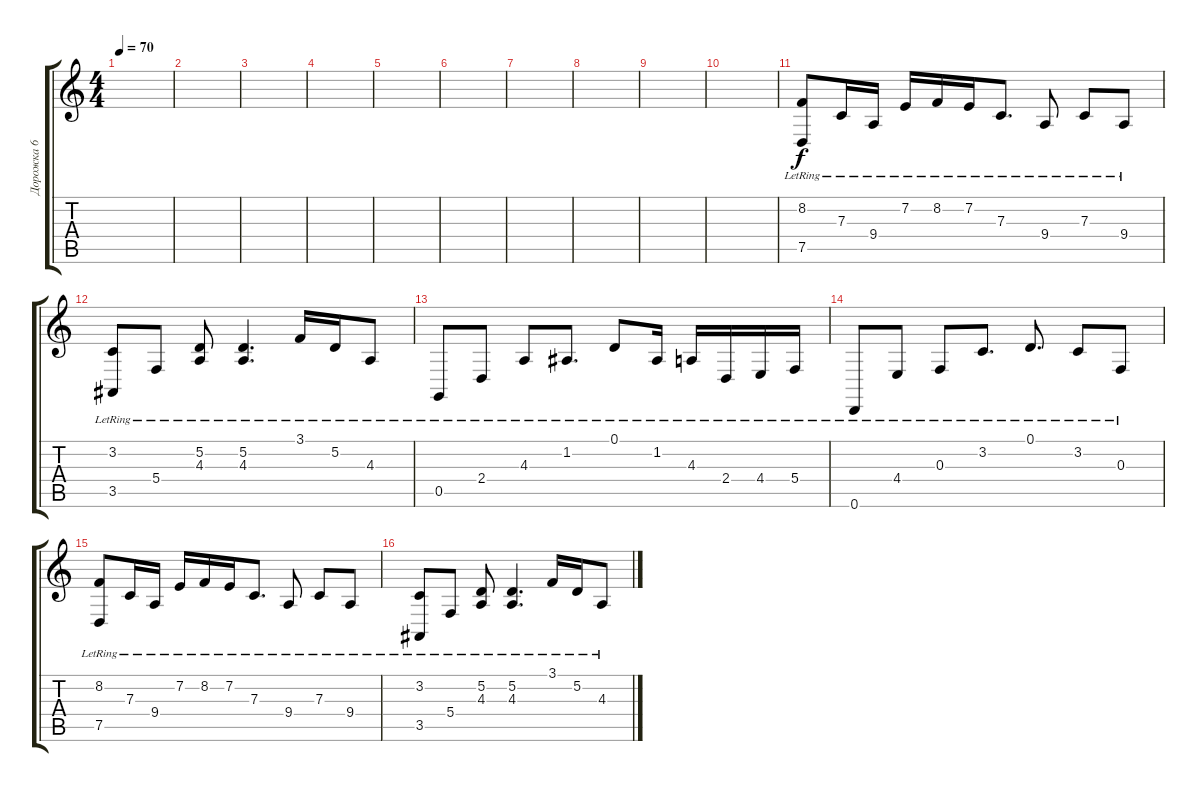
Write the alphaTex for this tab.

\track ("Дорожка 6" "Дорожка 6") {instrument brightacousticpiano}
\staff {score tabs}
\tuning (D4 A3 F3 C3 G2 D2) {hide}
\ts (4 4)
\tempo 70
\clef g2
\ks c
|
|
|
|
|
|
|
|
|
|
(8.2{lr} 7.5{lr}).8 7.3{lr}.16 9.4{lr}.16 7.2{lr}.16 8.2{lr}.16 7.2{lr}.16 7.3{lr}.8{d} 9.4{lr}.8 7.3{lr}.8 9.4{lr}.8 |
(3.2{lr} 3.5{lr}).8 5.4{lr}.8 (5.2{lr} 4.3{lr}).8 (5.2{lr} 4.3{lr}).4{d} 3.1{lr}.16 5.2{lr}.16 4.3{lr}.8 |
0.5{lr}.8 2.4{lr}.8 4.3{lr}.8 1.2{lr}.8{d} 0.1{lr}.8 1.2{lr}.16 4.3{lr}.16 2.4{lr}.16 4.4{lr}.16 5.4{lr}.16 |
0.6{lr}.8 4.4{lr}.8 0.3{lr}.8 3.2{lr}.8{d} 0.1{lr}.8{d} 3.2{lr}.8 0.3{lr}.8 |
(8.2{lr} 7.5{lr}).8 7.3{lr}.16 9.4{lr}.16 7.2{lr}.16 8.2{lr}.16 7.2{lr}.16 7.3{lr}.8{d} 9.4{lr}.8 7.3{lr}.8 9.4{lr}.8 |
(3.2{lr} 3.5{lr}).8 5.4{lr}.8 (5.2{lr} 4.3{lr}).8 (5.2{lr} 4.3{lr}).4{d} 3.1{lr}.16 5.2{lr}.16 4.3{lr}.8
